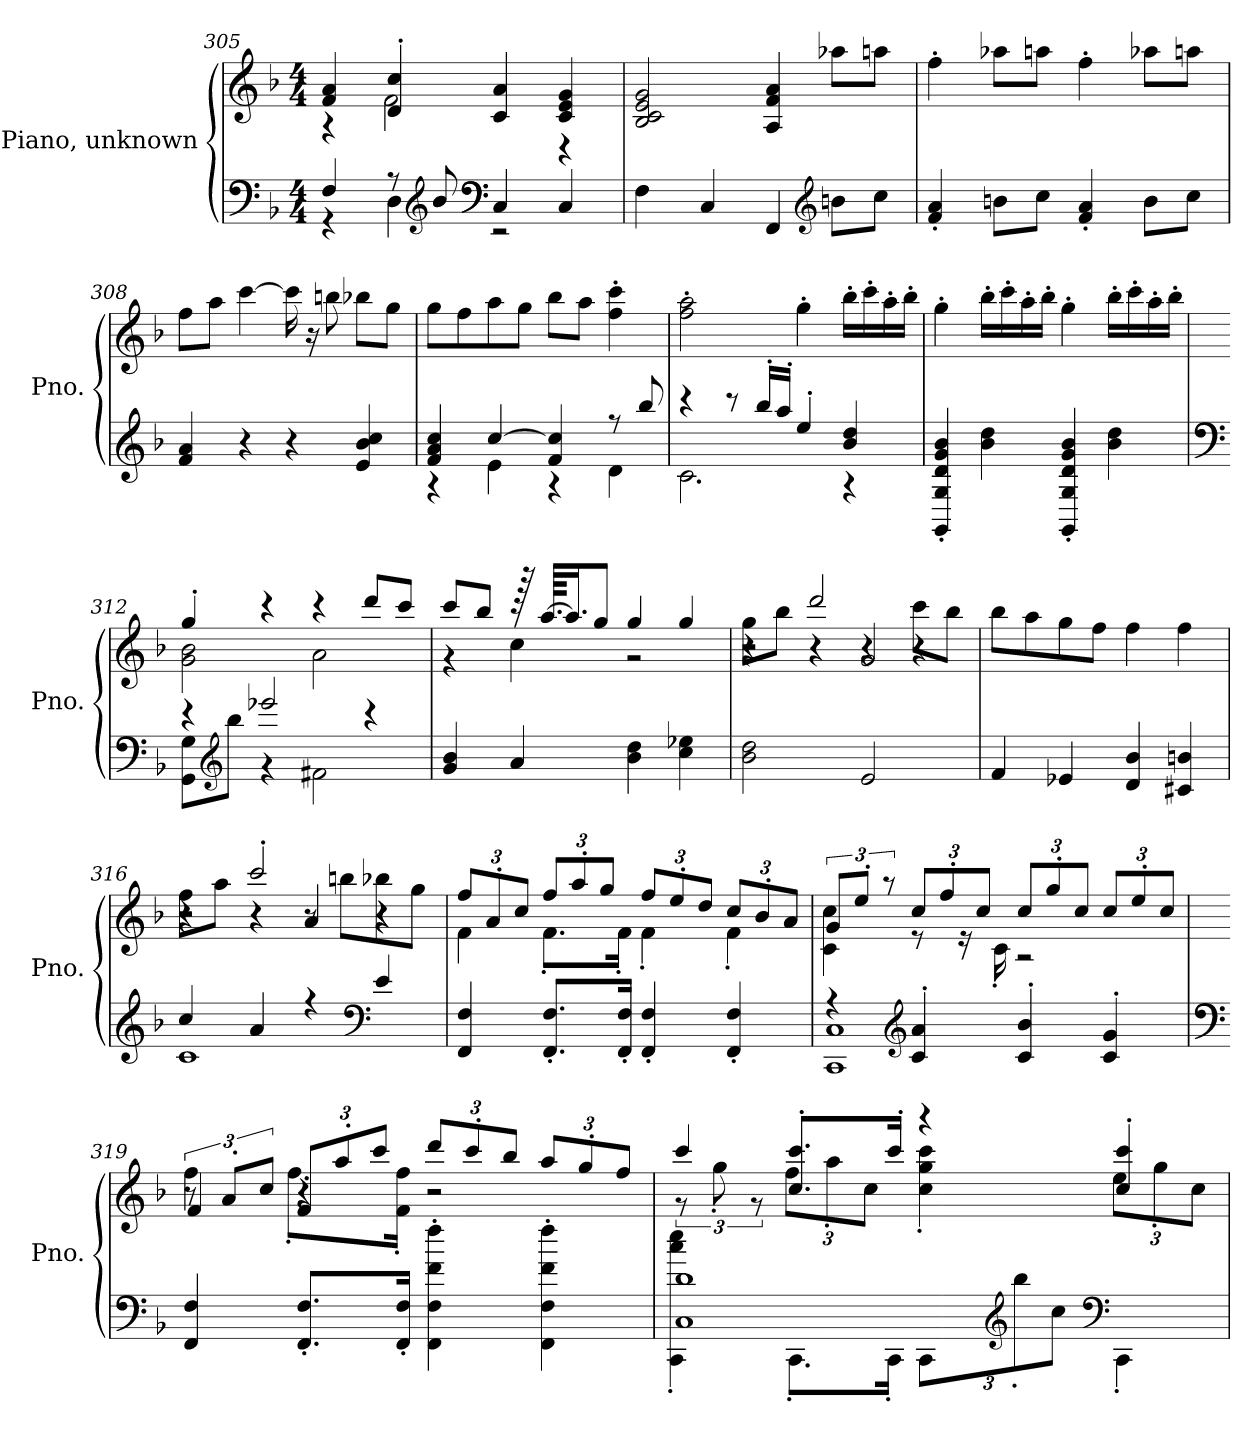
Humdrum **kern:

**kern	**kern
*part1	*part1
*staff2	*staff1
*I"Piano, unknown	*
*I'Pno.	*
*clefF4	*clefG2
*k[b-]	*k[b-]
*M4/4	*M4/4
=305	=305
*^	*^
4F/	4r	4f/ 4a/	4r
8r	4D\	4d/' 4cc/'	2f\
*clefG2	*	*	*
8b-/	.	.	.
*clefF4	*	*	*
4C/	2r	4c/ 4a/	.
4C/	.	4c/ 4e/ 4g/	4r
*v	*v	*	*
*	*v	*v
=306	=306
4F\	2B-/ 2c/ 2e/ 2g/
4C/	.
4FF/	4A/ 4f/ 4a/
*clefG2	*
8bn\L	8aa-X\L
8cc\J	8aan\J
!!LO:LB:g=z
=307	=307
4f/' 4a/'	4ff'\
8bn\L	8aa-X\L
8cc\J	8aan\J
4f/' 4a/'	4ff'\
8b\L	8aa-X\L
8cc\J	8aan\J
=308	=308
4f/ 4a/	8ff\L
.	8aa\J
4r	[4ccc\
4r	16ccc\]
.	16r
.	8bbn\
4e/ 4b-/ 4cc/	8bb-X\L
.	8gg\J
=309	=309
*^	*
4f/ 4a/ 4cc/	4r	8gg\L
.	.	8ff\
[4cc/	4e\	8aa\
.	.	8gg\J
4f/ 4cc/]	4r	8bb-\L
.	.	8aa\J
8r	4d\	4ff\' 4ccc\'
8bb-/	.	.
=310	=310	=310
4r	2.c\	2ff\' 2aa\'
8r	.	.
16bb-'/LL	.	.
16aa'/JJ	.	.
4ee'/	.	4gg'\
4b-/ 4dd/	4r	16bb-'\LL
.	.	16ccc'\
.	.	16aa'\
.	.	16bb-'\JJ
*v	*v	*
!!LO:LB:g=z
=311	=311
4GG/' 4G/' 4d/' 4g/' 4b-/'	4gg'\
4b-\ 4dd\	16bb-'\LL
.	16ccc'\
.	16aa'\
.	16bb-'\JJ
4GG/' 4G/' 4d/' 4g/' 4b-/'	4gg'\
4b-\ 4dd\	16bb-'\LL
.	16ccc'\
.	16aa'\
.	16bb-'\JJ
=312	=312
*clefF4	*
*^	*^
4r	8GG\ 8G\L	4gg'/	2g\ 2b-\
*clefG2	*	*	*
.	8bb-\J	.	.
2eee-X/	4r	4r	.
.	2f#X\	4r	2a\
4r	.	8ddd/L	.
.	.	8ccc/J	.
*v	*v	*	*
=313	=313	=313
4g/ 4b-/	8ccc/L	4r
.	8bb-/J	.
4a/	128r	4cc\
.	[64.aa/KKLL	.
.	16.aa/J]	.
.	8gg/J	.
4b-\ 4dd\	4gg/	2r
4cc\ 4ee-X\	4gg/	.
=314	=314	=314
*	*	*^
2b-\ 2dd\	4r	8gg\L	2r
.	.	8bb-\J	.
.	2ddd/	4r	.
2e/	.	4r	2g/
.	4r	8ccc\L	.
.	.	8bb-\J	.
*	*v	*v	*v
!!LO:PB:g=z
=315	=315
4f/	8bb-\L
.	8aa\
4e-X/	8gg\
.	8ff\J
4d/ 4b-/	4ff\
4c#X/ 4bn/	4ff\
=316	=316
*^	*^
*	*	*	*^
4cc/	1c	4r	8ff\L	2r
.	.	.	8aa\J	.
4a/	.	2ccc'/	4r	.
4r	.	.	8r	4a/
.	.	.	8bbn\L	.
*clefF4	*	*	*	*
4e/	.	4r	8bb-X\	4r
.	.	.	8gg\J	.
*v	*v	*	*	*
*	*v	*v	*v
=317	=317
*	*Xbrackettup
*	*^
4FF/ 4F/	12ff/L	4f\
.	12a'/	.
.	12cc/J	.
8.FF/' 8.F/'L	12ff/L	8.f'\L
.	12aa'/	.
.	12gg/J	.
16FF/' 16F/'Jk	.	16f'\Jk
4FF/' 4F/'	12ff/L	4f'\
.	12ee'/	.
.	12dd/J	.
4FF/' 4F/'	12cc/L	4f'\
.	12b-'/	.
.	12a/J	.
!!LO:LB:g=z	!!
=318	=318	=318
*^	*	*
*	*	*brackettup	*
4r	1CC 1C	12g/L	4c\ 4cc\
.	.	12ee'/J	.
.	.	12r	.
*clefG2	*	*	*
*	*	*Xbrackettup	*
4c/' 4a/'	.	12cc/L	8r
.	.	12ff'/	.
.	.	.	16r
.	.	12cc/J	.
.	.	.	16c'\
4c/' 4b-/'	.	12cc/L	2r
.	.	12gg'/	.
.	.	12cc/J	.
4c/' 4g/'	.	12cc/L	.
.	.	12ee'/	.
.	.	12cc/J	.
*v	*v	*	*
*	*v	*v
=319	=319
*clefF4	*
*	*brackettup
*	*^
*	*	*^
4FF/ 4F/	12r	4ff\	4f/
.	12a'/L	.	.
.	12cc/J	.	.
*	*Xbrackettup	*	*
8.FF/' 8.F/'L	12f/L	8.ff'\L	4r
.	12aa'/	.	.
.	12ccc/J	.	.
16FF/' 16F/'Jk	.	16f\' 16ff\'Jk	.
4FF\' 4F\' 4f\' 4ff\'	12ddd/L	2r	2r
.	12ccc'/	.	.
.	12bb-/J	.	.
4FF\' 4F\' 4f\' 4ff\'	12aa/L	.	.
.	12gg'/	.	.
.	12ff/J	.	.
*	*	*v	*v
!!LO:LB:g=z
=320	=320	=320
*^	*	*
*	*	*	*brackettup
1C 1d	4CC\' 4cc\' 4ee\'	4ccc/	12r
.	.	.	12gg'\
.	.	.	12r
*	*	*	*Xbrackettup
.	8.CC'\L	8.cc/' 8.ccc/'L	12ff\L
.	.	.	12aa'\
.	.	.	12cc\J
.	16CC'\Jk	16ccc'/Jk	.
*	*Xbrackettup	*	*
.	12CC\L	4r	4cc\' 4gg\' 4ccc\'
*clefG2	*	*	*
.	12bb-'\	.	.
.	12cc\J	.	.
*clefF4	*	*	*
.	4CC'\	4cc/' 4ccc/'	12ee\L
.	.	.	12gg'\
.	.	.	12cc\J
*v	*v	*	*
*	*v	*v
=	=
*-	*-
